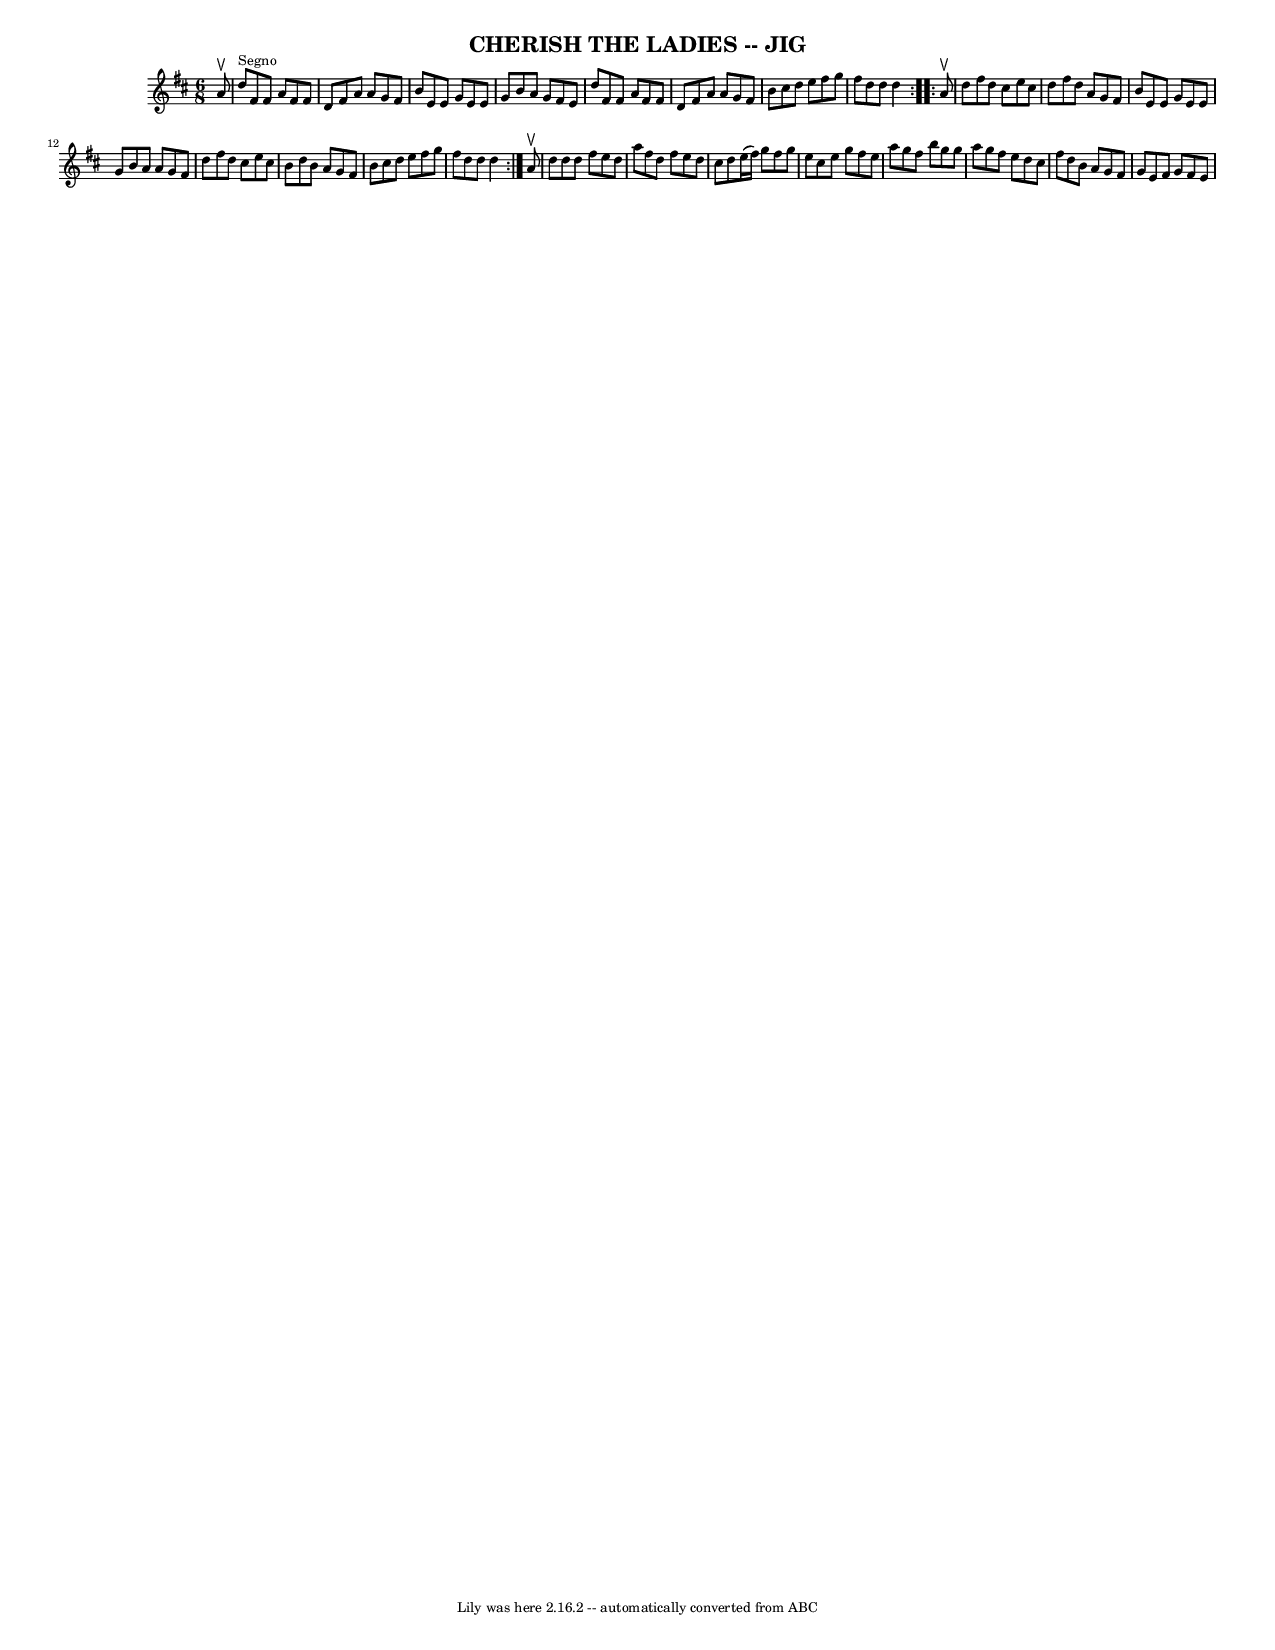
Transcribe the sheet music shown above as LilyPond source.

\version "2.16.2"
\include "Mammoth.ily"
\header {
  %% book = "Ryan's Mammoth Collection of Fiddle Tunes"
  crossRefNumber = "1"
  footnotes = ""
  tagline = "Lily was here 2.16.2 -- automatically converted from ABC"
  title = "CHERISH THE LADIES -- JIG"

}
voicedefault =  {

  \time 6/8
  \key d \major
  \partial 8

  \repeat volta 2 {
    a'8^\upbow           |
    d''8^"Segno" fs'8 fs'8 a'8 fs'8 fs'8     |
    d'8 fs'8 a'8 a'8 g'8 fs'8     |
    b'8 e'8 e'8 g'8 e'8 e'8    |
    g'8 b'8 a'8 g'8 fs'8 e'8    |  |
    d''8 fs'8 fs'8 a'8 fs'8 fs'8     |
    d'8 fs'8 a'8 a'8 g'8 fs'8     |
    b'8 cs''8 d''8 e''8 fs''8 g''8     |
    fs''8 d''8 d''8 d''4
  }
  \repeat volta 2 {
    a'8^\upbow         |
    d''8 fs''8 d''8 cs''8 e''8 cs''8  |
    d''8 fs''8 d''8 a'8 g'8 fs'8    |
    b'8 e'8 e'8 g'8 e'8 e'8     |
    g'8 b'8 a'8 a'8 g'8 fs'8    |  |
    d''8 fs''8 d''8 cs''8 e''8 cs''8     |
    b'8 d''8 b'8 a'8 g'8 fs'8    |
    b'8 cs''8 d''8 e''8 fs''8 g''8     |
    fs''8 d''8 d''8 d''4
  }
  a'8^\upbow       |
  d''8 d''8 d''8 fs''8 e''8 d''8     |
  a''8 fs''8 d''8 fs''8 e''8 d''8     |
  cs''8 d''8 e''16 (fs''16) g''8 fs''8 g''8     |
  e''8 cs''8 e''8 g''8 fs''8 e''8    	    |
  |
  a''8 g''8 fs''8 b''8 g''8 g''8     	    |
  a''8 g''8 fs''8 e''8 d''8 cs''8    |
  fs''8 d''8 b'8 a'8 g'8 fs'8     |
  g'8 e'8 fs'8 g'8 fs'8 e'8

}

\score{
  <<

    \context Staff="default"
    {
      \voicedefault

    }

  >>
  \layout {

  }
  \midi {
  }

}
